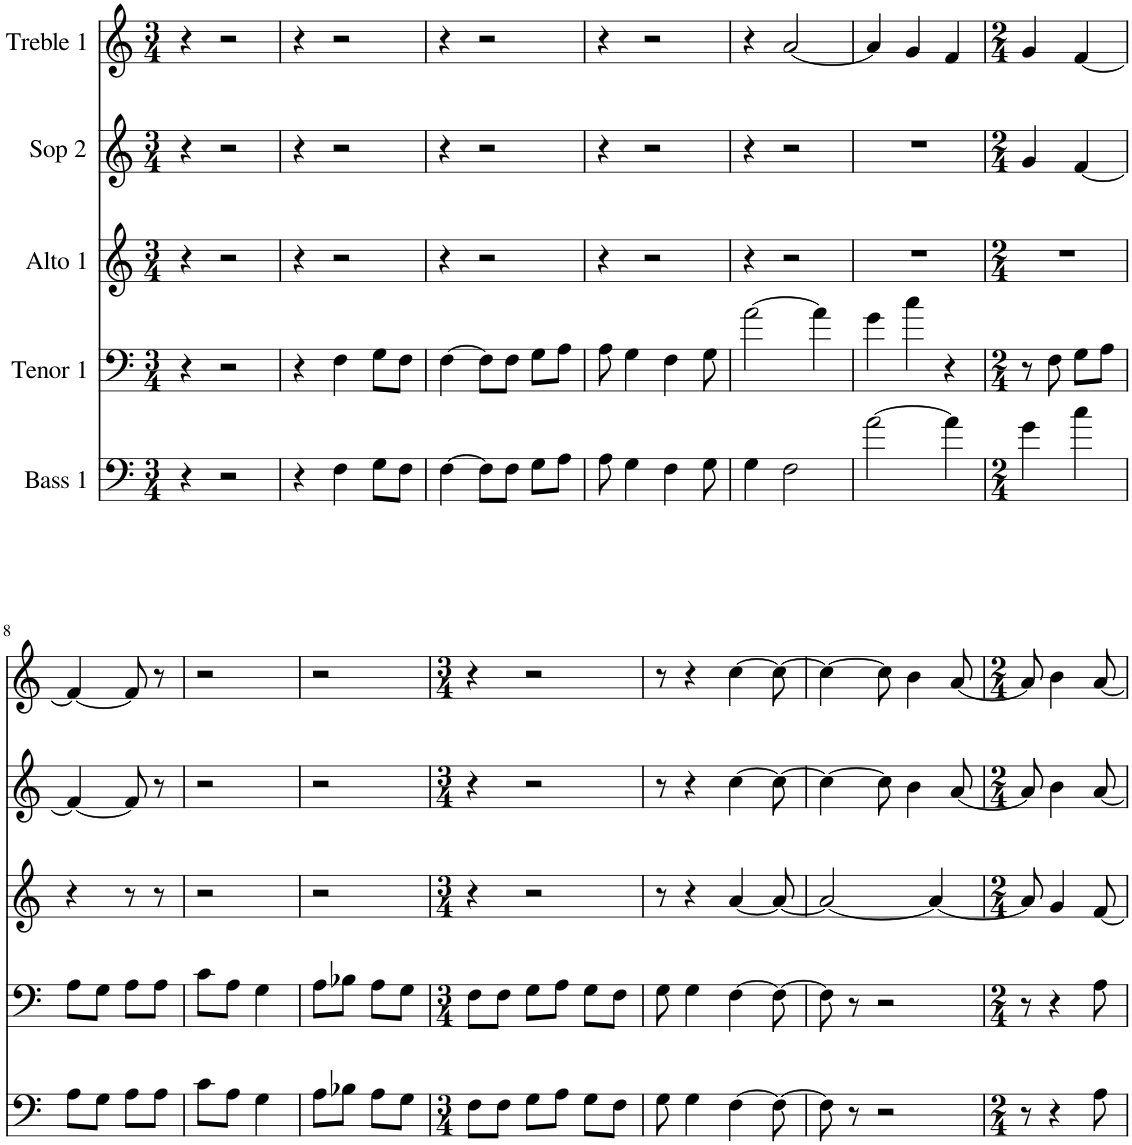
**kern	**kern	**kern	**kern	**kern
*part5	*part4	*part3	*part2	*part1
*staff5	*staff4	*staff3	*staff2	*staff1
*I"Bass 1	*I"Tenor 1	*I"Alto 1	*I"Sop 2	*I"Treble 1
*clefF4	*clefF4	*clefG2	*clefG2	*clefG2
*	*Trd4c7	*Trd1c2	*	*Trd-7c-12
*k[]	*k[]	*k[]	*k[]	*k[]
*M3/4	*M3/4	*M3/4	*M3/4	*M3/4
=1	=1	=1	=1	=1
4r	4r	4r	4r	4r
2r	2r	2r	2r	2r
=2	=2	=2	=2	=2
4r	4r	4r	4r	4r
4F\	4F\	2r	2r	2r
8G\L	8G\L	.	.	.
8F\J	8F\J	.	.	.
=3	=3	=3	=3	=3
[4F\	[4F\	4r	4r	4r
8F\L]	8F\L]	2r	2r	2r
8F\J	8F\J	.	.	.
8G\L	8G\L	.	.	.
8A\J	8A\J	.	.	.
=4	=4	=4	=4	=4
8A\	8A\	4r	4r	4r
4G\	4G\	.	.	.
.	.	2r	2r	2r
4F\	4F\	.	.	.
8G\	8G\	.	.	.
=5	=5	=5	=5	=5
4G\	[2a\	4r	4r	4r
2F\	.	2r	2r	[2a/
.	4a\]	.	.	.
=6	=6	=6	=6	=6
[2a\	4g\	2.r	2.r	4a/]
.	4cc\	.	.	4g/
4a\]	4r	.	.	4f/
=7	=7	=7	=7	=7
*M2/4	*M2/4	*M2/4	*M2/4	*M2/4
4g\	8r	2r	4g/	4g/
.	8F\	.	.	.
4cc\	8G\L	.	[4f/	[4f/
.	8A\J	.	.	.
!!LO:LB:g=z
=8	=8	=8	=8	=8
8A\L	8A\L	4r	4f/_	4f/_
8G\J	8G\J	.	.	.
8A\L	8A\L	8r	8f/]	8f/]
8A\J	8A\J	8r	8r	8r
=9	=9	=9	=9	=9
8c\L	8c\L	2r	2r	2r
8A\J	8A\J	.	.	.
4G\	4G\	.	.	.
=10	=10	=10	=10	=10
8A\L	8A\L	2r	2r	2r
8B-X\J	8B-X\J	.	.	.
8A\L	8A\L	.	.	.
8G\J	8G\J	.	.	.
=11	=11	=11	=11	=11
*M3/4	*M3/4	*M3/4	*M3/4	*M3/4
8F\L	8F\L	4r	4r	4r
8F\J	8F\J	.	.	.
8G\L	8G\L	2r	2r	2r
8A\J	8A\J	.	.	.
8G\L	8G\L	.	.	.
8F\J	8F\J	.	.	.
=12	=12	=12	=12	=12
8G\	8G\	8r	8r	8r
4G\	4G\	4r	4r	4r
[4F\	[4F\	[4a/	[4cc\	[4cc\
8F\_	8F\_	8a/_	8cc\_	8cc\_
=13	=13	=13	=13	=13
8F\]	8F\]	2a/_	4cc\_	4cc\_
8r	8r	.	.	.
2r	2r	.	8cc\]	8cc\]
.	.	.	4b\	4b\
.	.	4a/_	.	.
.	.	.	[8a/	[8a/
=14	=14	=14	=14	=14
*M2/4	*M2/4	*M2/4	*M2/4	*M2/4
8r	8r	8a/]	8a/]	8a/]
4r	4r	4g/	4b\	4b\
8A\	8A\	[8f/	[8a/	[8a/
=	=	=	=	=
*-	*-	*-	*-	*-
